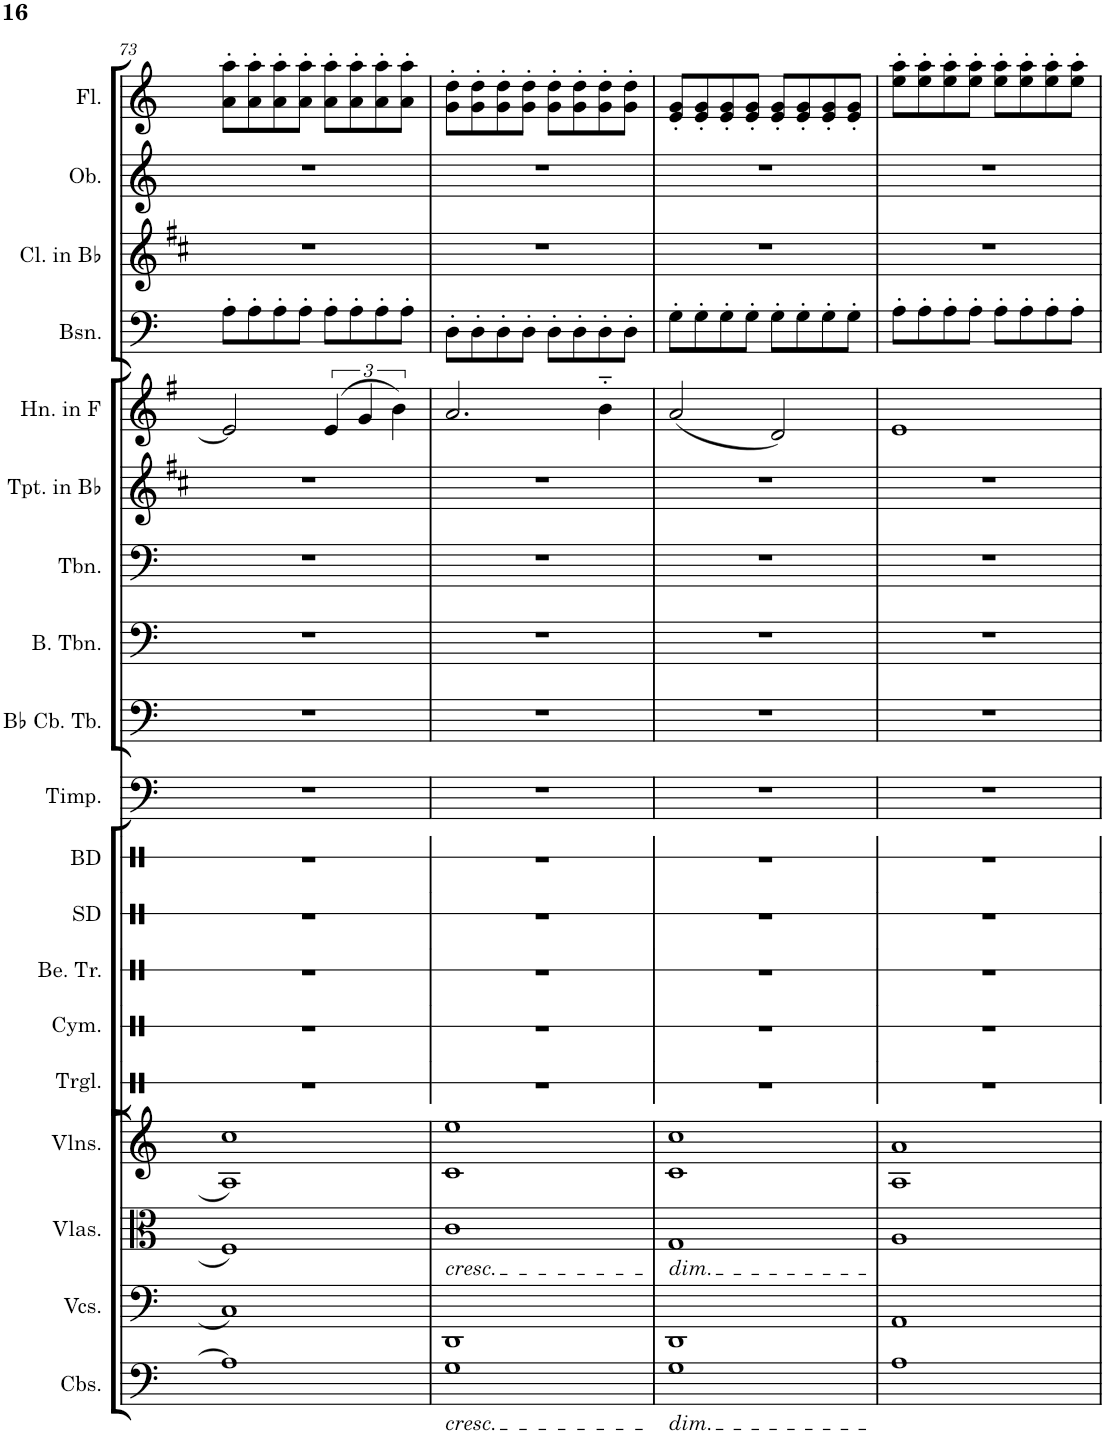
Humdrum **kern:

**kern	**kern	**kern	**kern	**kern	**kern	**kern	**kern	**kern	**kern	**kern	**kern	**kern	**kern	**kern
*part15	*part14	*part13	*part12	*part11	*part10	*part9	*part8	*part7	*part6	*part5	*part4	*part3	*part2	*part1
*staff15	*staff14	*staff13	*staff12	*staff11	*staff10	*staff9	*staff8	*staff7	*staff6	*staff5	*staff4	*staff3	*staff2	*staff1
*I"Contrabasses	*I"Violoncellos	*I"Violas	*I"Violins	*I"Bass Drum	*I"Timpani	*I"Bb Contrabass Tuba	*I"Bass Trombone	*I"Trombone	*I"Trumpet in Bb	*I"Horn in F	*I"Bassoon	*I"Clarinet in Bb	*I"Oboe	*I"Flute
*I'Cbs.	*I'Vcs.	*I'Vlas.	*I'Vlns.	*I'BD	*I'Timp.	*I'Bb Cb. Tb.	*I'B. Tbn.	*I'Tbn.	*I'Tpt. in Bb	*I'Hn. in F	*I'Bsn.	*I'Cl. in Bb	*I'Ob.	*I'Fl.
!!LO:PB:g=z
*clefF4	*clefF4	*clefC3	*clefG2	*clefX	*clefF4	*clefF4	*clefF4	*clefF4	*clefG2	*clefG2	*clefF4	*clefG2	*clefG2	*clefG2
*Trd7c12	*	*	*	*	*	*	*	*	*Trd1c2	*Trd4c7	*	*Trd1c2	*	*
*k[]	*k[]	*k[]	*k[]	*k[]	*k[]	*k[]	*k[]	*k[]	*k[f#c#]	*k[f#]	*k[]	*k[f#c#]	*k[]	*k[]
*M4/4	*M4/4	*M4/4	*M4/4	*M4/4	*M4/4	*M4/4	*M4/4	*M4/4	*M4/4	*M4/4	*M4/4	*M4/4	*M4/4	*M4/4
=73	=73	=73	=73	=73	=73	=73	=73	=73	=73	=73	=73	=73	=73	=73
1A]	1C	1F	1A 1cc	1r	1r	1r	1r	1r	1r	2e/]	8A'\L	1r	1r	8a\' 8aa\'L
.	.	.	.	.	.	.	.	.	.	.	8A'\	.	.	8a\' 8aa\'
.	.	.	.	.	.	.	.	.	.	.	8A'\	.	.	8a\' 8aa\'
.	.	.	.	.	.	.	.	.	.	.	8A'\J	.	.	8a\' 8aa\'J
.	.	.	.	.	.	.	.	.	.	(6e/	8A'\L	.	.	8a\' 8aa\'L
.	.	.	.	.	.	.	.	.	.	.	8A'\	.	.	8a\' 8aa\'
.	.	.	.	.	.	.	.	.	.	6g/	.	.	.	.
.	.	.	.	.	.	.	.	.	.	.	8A'\	.	.	8a\' 8aa\'
.	.	.	.	.	.	.	.	.	.	6b\)	.	.	.	.
.	.	.	.	.	.	.	.	.	.	.	8A'\J	.	.	8a\' 8aa\'J
=74	=74	=74	=74	=74	=74	=74	=74	=74	=74	=74	=74	=74	=74	=74
!	!	!LO:TX:b:i:t=cresc.	!	!	!	!	!	!	!	!	!	!	!	!
!LO:TX:b:i:t=cresc.	!	!	!	!	!	!	!	!	!	!	!	!	!	!
1G	1DD	1c	1c 1ee	1r	1r	1r	1r	1r	1r	2.a/	8D'\L	1r	1r	8g\' 8dd\'L
.	.	.	.	.	.	.	.	.	.	.	8D'\	.	.	8g\' 8dd\'
.	.	.	.	.	.	.	.	.	.	.	8D'\	.	.	8g\' 8dd\'
.	.	.	.	.	.	.	.	.	.	.	8D'\J	.	.	8g\' 8dd\'J
.	.	.	.	.	.	.	.	.	.	.	8D'\L	.	.	8g\' 8dd\'L
.	.	.	.	.	.	.	.	.	.	.	8D'\	.	.	8g\' 8dd\'
.	.	.	.	.	.	.	.	.	.	4b\	8D'\	.	.	8g\' 8dd\'
.	.	.	.	.	.	.	.	.	.	.	8D'\J	.	.	8g\' 8dd\'J
=75	=75	=75	=75	=75	=75	=75	=75	=75	=75	=75	=75	=75	=75	=75
!	!	!LO:TX:b:i:t=dim.	!	!	!	!	!	!	!	!	!	!	!	!
!LO:TX:b:i:t=dim.	!	!	!	!	!	!	!	!	!	!	!	!	!	!
1G	1DD	1G	1c 1cc	1r	1r	1r	1r	1r	1r	(2a/	8G'\L	1r	1r	8e/' 8g/'L
.	.	.	.	.	.	.	.	.	.	.	8G'\	.	.	8e/' 8g/'
.	.	.	.	.	.	.	.	.	.	.	8G'\	.	.	8e/' 8g/'
.	.	.	.	.	.	.	.	.	.	.	8G'\J	.	.	8e/' 8g/'J
.	.	.	.	.	.	.	.	.	.	2d/)	8G'\L	.	.	8e/' 8g/'L
.	.	.	.	.	.	.	.	.	.	.	8G'\	.	.	8e/' 8g/'
.	.	.	.	.	.	.	.	.	.	.	8G'\	.	.	8e/' 8g/'
.	.	.	.	.	.	.	.	.	.	.	8G'\J	.	.	8e/' 8g/'J
=76	=76	=76	=76	=76	=76	=76	=76	=76	=76	=76	=76	=76	=76	=76
1A	1AA	1A	1A 1a	1r	1r	1r	1r	1r	1r	1e	8A'\L	1r	1r	8ee\' 8aa\'L
.	.	.	.	.	.	.	.	.	.	.	8A'\	.	.	8ee\' 8aa\'
.	.	.	.	.	.	.	.	.	.	.	8A'\	.	.	8ee\' 8aa\'
.	.	.	.	.	.	.	.	.	.	.	8A'\J	.	.	8ee\' 8aa\'J
.	.	.	.	.	.	.	.	.	.	.	8A'\L	.	.	8ee\' 8aa\'L
.	.	.	.	.	.	.	.	.	.	.	8A'\	.	.	8ee\' 8aa\'
.	.	.	.	.	.	.	.	.	.	.	8A'\	.	.	8ee\' 8aa\'
.	.	.	.	.	.	.	.	.	.	.	8A'\J	.	.	8ee\' 8aa\'J
=	=	=	=	=	=	=	=	=	=	=	=	=	=	=
*-	*-	*-	*-	*-	*-	*-	*-	*-	*-	*-	*-	*-	*-	*-
